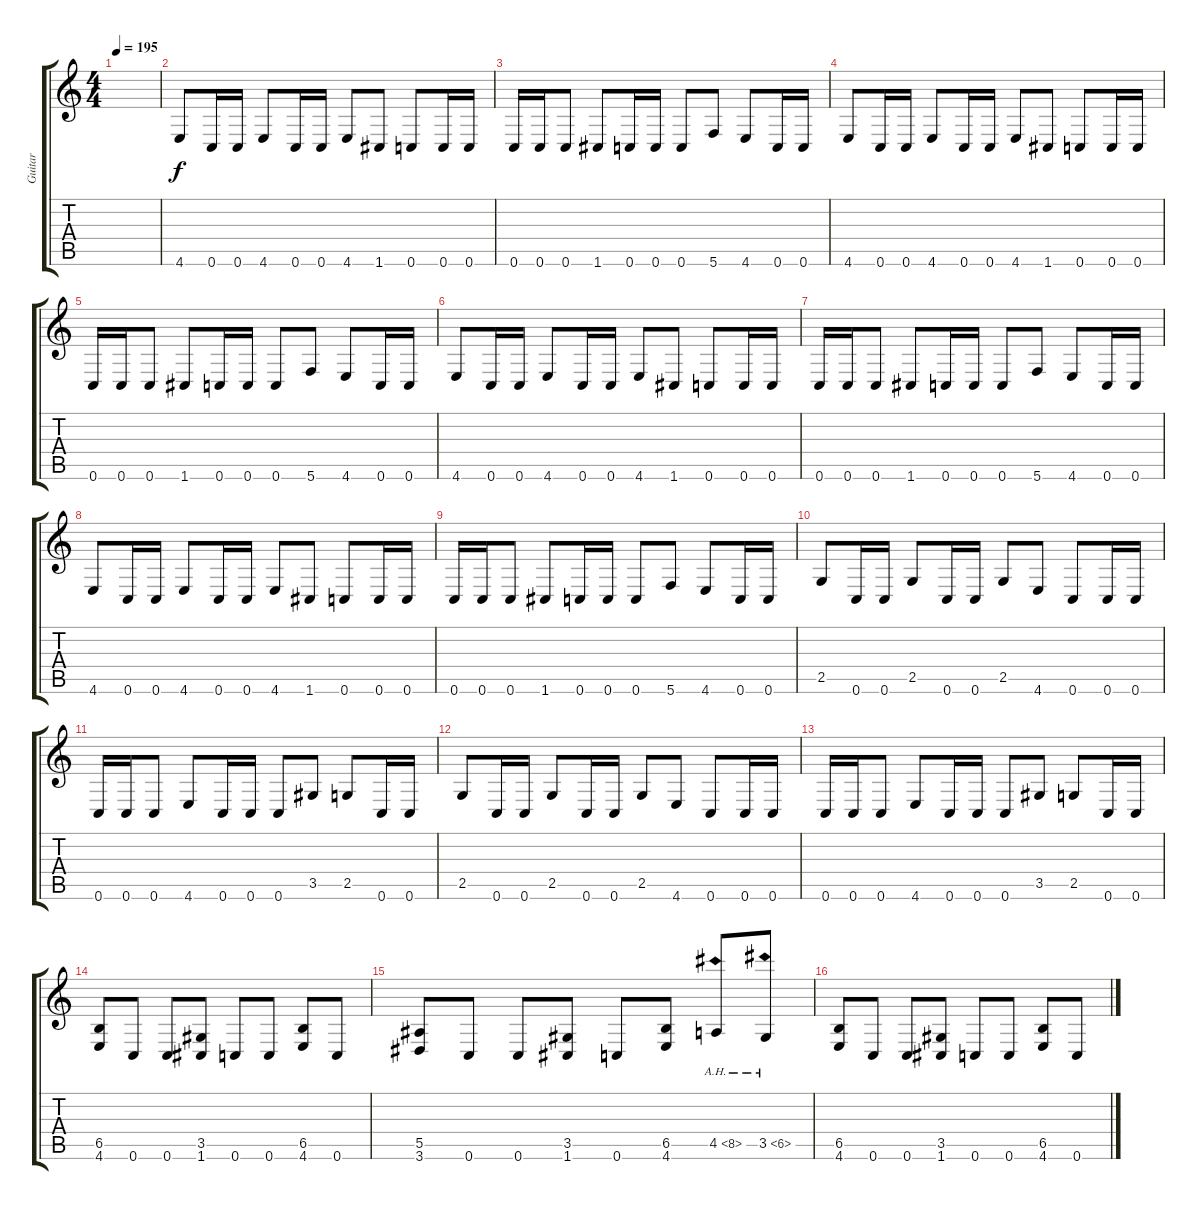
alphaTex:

\track ("Guitar" "Guitar") {instrument overdrivenguitar}
\staff {score tabs}
\tuning (C4 G3 Eb3 Bb2 F2 C2) {hide}
\ts (4 4)
\tempo 195
\clef g2
\ks c
|
4.6.8 0.6.16 0.6.16 4.6.8 0.6.16 0.6.16 4.6.8 1.6.8 0.6.8 0.6.16 0.6.16 |
0.6.16 0.6.16 0.6.8 1.6.8 0.6.16 0.6.16 0.6.8 5.6.8 4.6.8 0.6.16 0.6.16 |
4.6.8 0.6.16 0.6.16 4.6.8 0.6.16 0.6.16 4.6.8 1.6.8 0.6.8 0.6.16 0.6.16 |
0.6.16 0.6.16 0.6.8 1.6.8 0.6.16 0.6.16 0.6.8 5.6.8 4.6.8 0.6.16 0.6.16 |
4.6.8 0.6.16 0.6.16 4.6.8 0.6.16 0.6.16 4.6.8 1.6.8 0.6.8 0.6.16 0.6.16 |
0.6.16 0.6.16 0.6.8 1.6.8 0.6.16 0.6.16 0.6.8 5.6.8 4.6.8 0.6.16 0.6.16 |
4.6.8 0.6.16 0.6.16 4.6.8 0.6.16 0.6.16 4.6.8 1.6.8 0.6.8 0.6.16 0.6.16 |
0.6.16 0.6.16 0.6.8 1.6.8 0.6.16 0.6.16 0.6.8 5.6.8 4.6.8 0.6.16 0.6.16 |
2.5.8 0.6.16 0.6.16 2.5.8 0.6.16 0.6.16 2.5.8 4.6.8 0.6.8 0.6.16 0.6.16 |
0.6.16 0.6.16 0.6.8 4.6.8 0.6.16 0.6.16 0.6.8 3.5.8 2.5.8 0.6.16 0.6.16 |
2.5.8 0.6.16 0.6.16 2.5.8 0.6.16 0.6.16 2.5.8 4.6.8 0.6.8 0.6.16 0.6.16 |
0.6.16 0.6.16 0.6.8 4.6.8 0.6.16 0.6.16 0.6.8 3.5.8 2.5.8 0.6.16 0.6.16 |
(6.5 4.6).8 0.6.8 0.6.8 (3.5 1.6).8 0.6.8 0.6.8 (6.5 4.6).8 0.6.8 |
(5.5 3.6).8 0.6.8 0.6.8 (3.5 1.6).8 0.6.8 (6.5 4.6).8 4.5{ah 4}.8 3.5{ah 3}.8 |
(6.5 4.6).8 0.6.8 0.6.8 (3.5 1.6).8 0.6.8 0.6.8 (6.5 4.6).8 0.6.8
